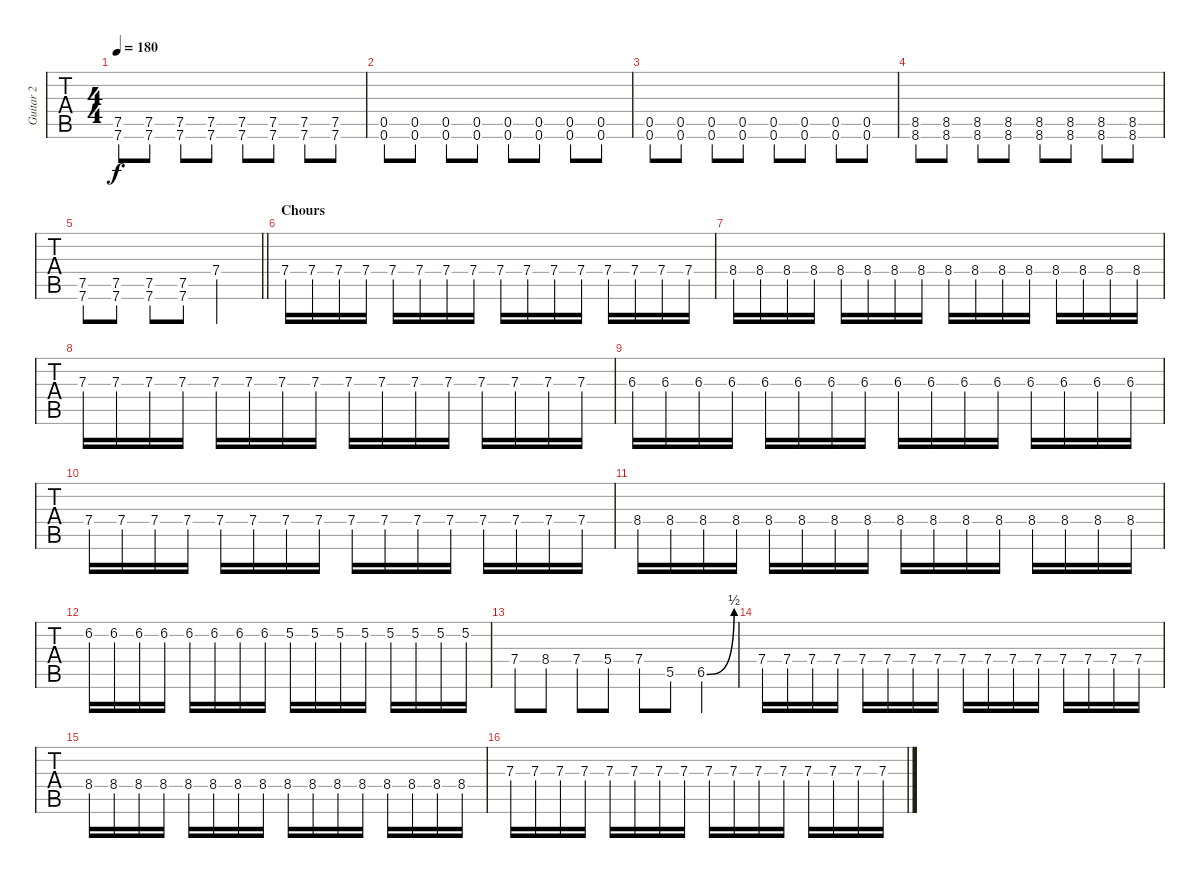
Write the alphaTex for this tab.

\track ("Guitar 2" "Guitar 2") {instrument distortionguitar}
\staff {tabs}
\tuning (Db4 Ab3 E3 B2 Gb2 B1) {hide}
\ts (4 4)
\tempo 180
\clef g2
\ks c
(7.5 7.6).8{dy f} (7.5 7.6).8 (7.5 7.6).8 (7.5 7.6).8 (7.5 7.6).8 (7.5 7.6).8 (7.5 7.6).8 (7.5 7.6).8 |
(0.5 0.6).8 (0.5 0.6).8 (0.5 0.6).8 (0.5 0.6).8 (0.5 0.6).8 (0.5 0.6).8 (0.5 0.6).8 (0.5 0.6).8 |
(0.5 0.6).8 (0.5 0.6).8 (0.5 0.6).8 (0.5 0.6).8 (0.5 0.6).8 (0.5 0.6).8 (0.5 0.6).8 (0.5 0.6).8 |
(8.5 8.6).8 (8.5 8.6).8 (8.5 8.6).8 (8.5 8.6).8 (8.5 8.6).8 (8.5 8.6).8 (8.5 8.6).8 (8.5 8.6).8 |
\barLineRight lightlight
(7.5 7.6).8 (7.5 7.6).8 (7.5 7.6).8 (7.5 7.6).8 7.4.2 |
\section ("" "Chours")
7.4.16 7.4.16 7.4.16 7.4.16 7.4.16 7.4.16 7.4.16 7.4.16 7.4.16 7.4.16 7.4.16 7.4.16 7.4.16 7.4.16 7.4.16 7.4.16 |
8.4.16 8.4.16 8.4.16 8.4.16 8.4.16 8.4.16 8.4.16 8.4.16 8.4.16 8.4.16 8.4.16 8.4.16 8.4.16 8.4.16 8.4.16 8.4.16 |
7.3.16 7.3.16 7.3.16 7.3.16 7.3.16 7.3.16 7.3.16 7.3.16 7.3.16 7.3.16 7.3.16 7.3.16 7.3.16 7.3.16 7.3.16 7.3.16 |
6.3.16 6.3.16 6.3.16 6.3.16 6.3.16 6.3.16 6.3.16 6.3.16 6.3.16 6.3.16 6.3.16 6.3.16 6.3.16 6.3.16 6.3.16 6.3.16 |
7.4.16 7.4.16 7.4.16 7.4.16 7.4.16 7.4.16 7.4.16 7.4.16 7.4.16 7.4.16 7.4.16 7.4.16 7.4.16 7.4.16 7.4.16 7.4.16 |
8.4.16 8.4.16 8.4.16 8.4.16 8.4.16 8.4.16 8.4.16 8.4.16 8.4.16 8.4.16 8.4.16 8.4.16 8.4.16 8.4.16 8.4.16 8.4.16 |
6.2.16 6.2.16 6.2.16 6.2.16 6.2.16 6.2.16 6.2.16 6.2.16 5.2.16 5.2.16 5.2.16 5.2.16 5.2.16 5.2.16 5.2.16 5.2.16 |
7.4.8 8.4.8 7.4.8 5.4.8 7.4.8 5.5.8 6.5{be (bend 0 0 60 2)}.4 |
7.4.16 7.4.16 7.4.16 7.4.16 7.4.16 7.4.16 7.4.16 7.4.16 7.4.16 7.4.16 7.4.16 7.4.16 7.4.16 7.4.16 7.4.16 7.4.16 |
8.4.16 8.4.16 8.4.16 8.4.16 8.4.16 8.4.16 8.4.16 8.4.16 8.4.16 8.4.16 8.4.16 8.4.16 8.4.16 8.4.16 8.4.16 8.4.16 |
7.3.16 7.3.16 7.3.16 7.3.16 7.3.16 7.3.16 7.3.16 7.3.16 7.3.16 7.3.16 7.3.16 7.3.16 7.3.16 7.3.16 7.3.16 7.3.16
